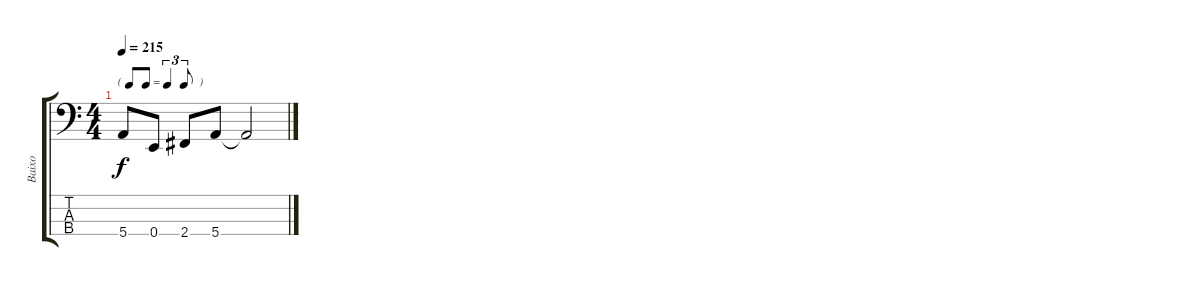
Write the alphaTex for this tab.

\track ("Baixo" "Baixo") {instrument electricbassfinger}
\staff {score tabs}
\tuning (G2 D2 A1 E1) {hide}
\ts (4 4)
\tf triplet8th
\tempo 215
\clef f4
\ks c
5.4.8{dy f} 0.4.8 2.4.8 5.4.8 5.4{t}.2
